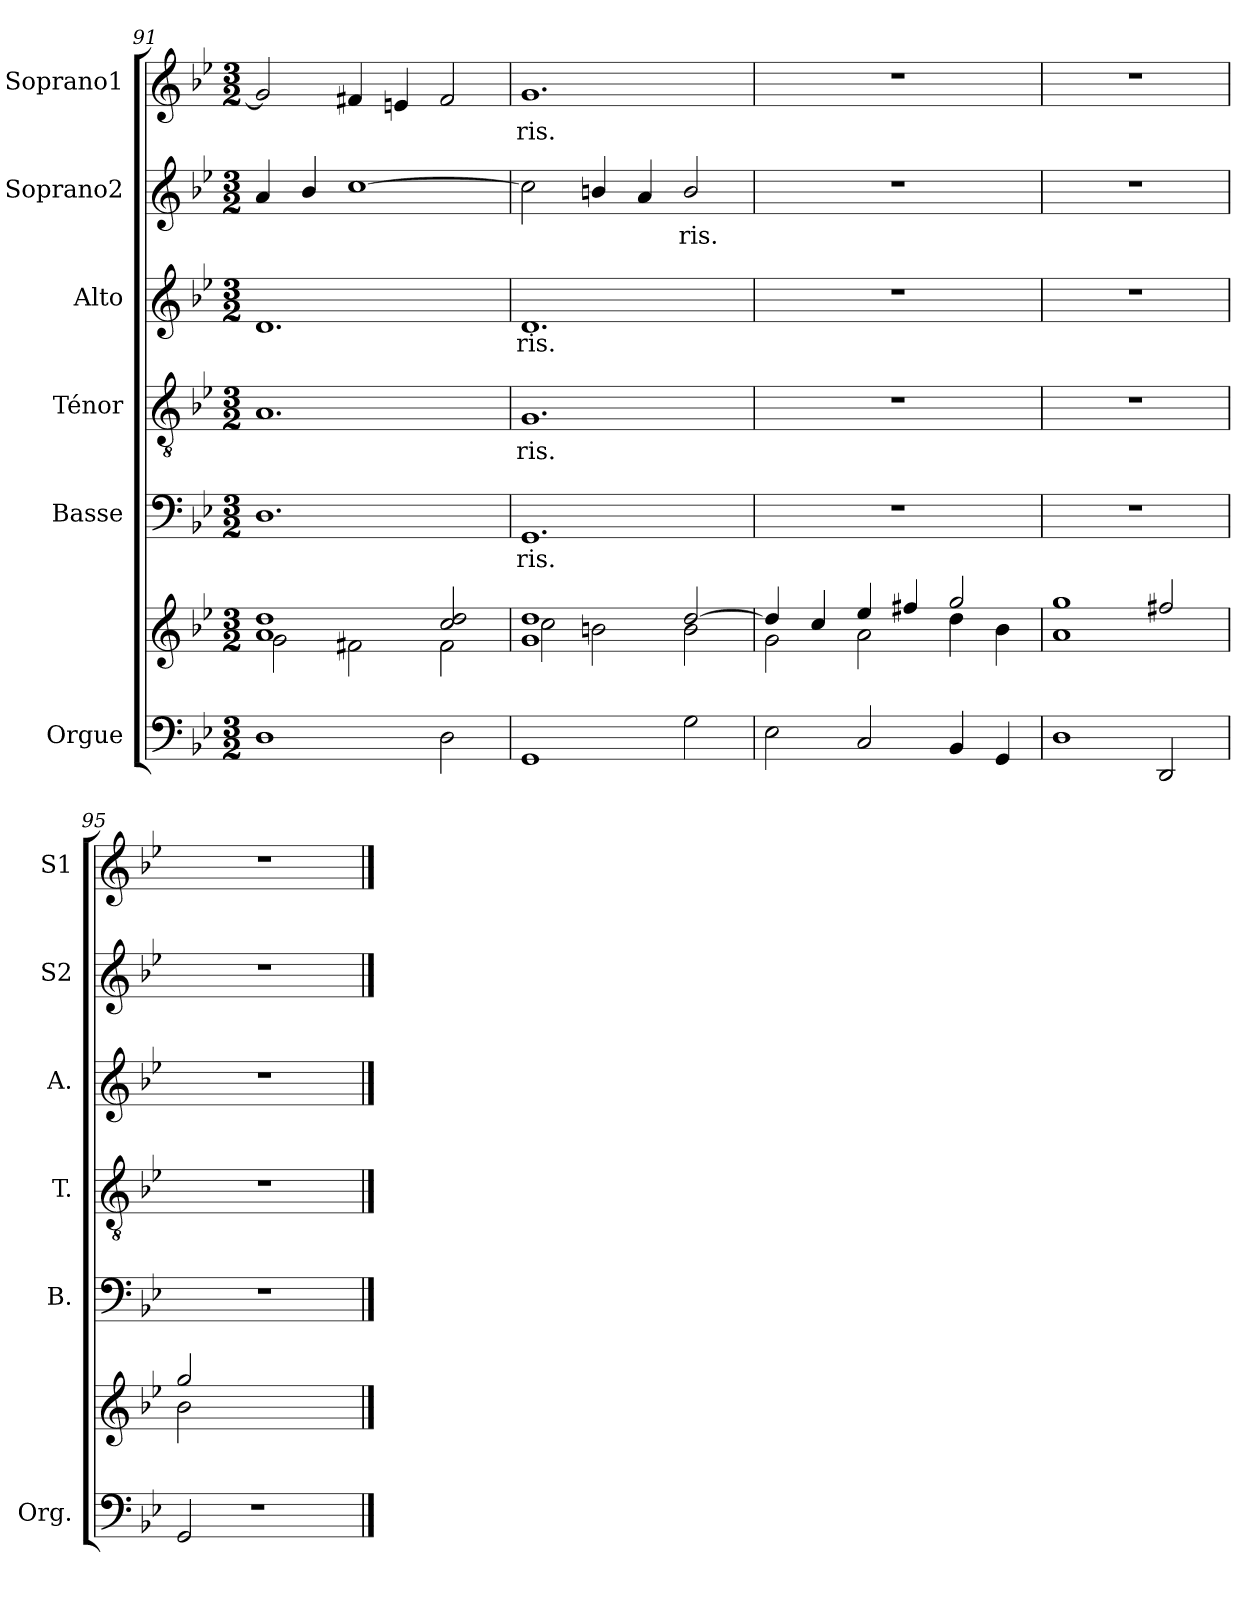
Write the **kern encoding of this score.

**kern	**kern	**kern	**text	**kern	**text	**kern	**text	**kern	**text	**kern	**text
*part6	*part6	*part5	*part5	*part4	*part4	*part3	*part3	*part2	*part2	*part1	*part1
*staff7	*staff6	*staff5	*staff5	*staff4	*staff4	*staff3	*staff3	*staff2	*staff2	*staff1	*staff1
*I"Orgue	*	*I"Basse	*	*I"Ténor	*	*I"Alto	*	*I"Soprano2	*	*I"Soprano1	*
*I'Org.	*	*I'B.	*	*I'T.	*	*I'A.	*	*I'S2	*	*I'S1	*
*clefF4	*clefG2	*clefF4	*	*clefGv2	*	*clefG2	*	*clefG2	*	*clefG2	*
*k[b-e-]	*k[b-e-]	*k[b-e-]	*	*k[b-e-]	*	*k[b-e-]	*	*k[b-e-]	*	*k[b-e-]	*
*M3/2	*M3/2	*M3/2	*	*M3/2	*	*M3/2	*	*M3/2	*	*M3/2	*
=91	=91	=91	=91	=91	=91	=91	=91	=91	=91	=91	=91
*	*^	*	*	*	*	*	*	*	*	*	*
1D	1a 1dd	2g\	1.D	.	1.A	.	1.d	.	4a/	.	2g/]	.
.	.	.	.	.	.	.	.	.	4b-/	.	.	.
.	.	2f#X\	.	.	.	.	.	.	[1cc	.	4f#X/	.
.	.	.	.	.	.	.	.	.	.	.	4en/	.
2D\	2cc/ 2dd/	2f#\	.	.	.	.	.	.	.	.	2f#/	.
=92	=92	=92	=92	=92	=92	=92	=92	=92	=92	=92	=92	=92
!	!	!	!	!LO:LY:b	!	!LO:LY:b	!	!LO:LY:b	!	!	!	!LO:LY:b
1GG	1g 1dd	2cc\	1.GG	-ris.	1.G	-ris.	1.d	-ris.	2cc\]	.	1.g	-ris.
.	.	2bn\	.	.	.	.	.	.	4bn/	.	.	.
.	.	.	.	.	.	.	.	.	4a/	.	.	.
!	!	!	!	!	!	!	!	!	!	!LO:LY:b	!	!
2G\	[2dd/	2b\	.	.	.	.	.	.	2b/	-ris.	.	.
!!LO:PB:g=z
=93	=93	=93	=93	=93	=93	=93	=93	=93	=93	=93	=93	=93
2E-\	4dd/]	2g\	1.r	.	1.r	.	1.r	.	1.r	.	1.r	.
.	4cc/	.	.	.	.	.	.	.	.	.	.	.
2C/	4ee-/	2a\	.	.	.	.	.	.	.	.	.	.
.	4ff#X/	.	.	.	.	.	.	.	.	.	.	.
4BB-/	2gg/	4dd\	.	.	.	.	.	.	.	.	.	.
4GG/	.	4b-\	.	.	.	.	.	.	.	.	.	.
*	*v	*v	*	*	*	*	*	*	*	*	*	*
=94	=94	=94	=94	=94	=94	=94	=94	=94	=94	=94	=94
1D	1a 1gg	1.r	.	1.r	.	1.r	.	1.r	.	1.r	.
2DD/	2ff#X/	.	.	.	.	.	.	.	.	.	.
=95	=95	=95	=95	=95	=95	=95	=95	=95	=95	=95	=95
*	*^	*	*	*	*	*	*	*	*	*	*
2GG/	2gg/	2b-\	1.r	.	1.r	.	1.r	.	1.r	.	1.r	.
1r	1ryy	1ryy	.	.	.	.	.	.	.	.	.	.
*	*v	*v	*	*	*	*	*	*	*	*	*	*
==	==	==	==	==	==	==	==	==	==	==	==
*-	*-	*-	*-	*-	*-	*-	*-	*-	*-	*-	*-
